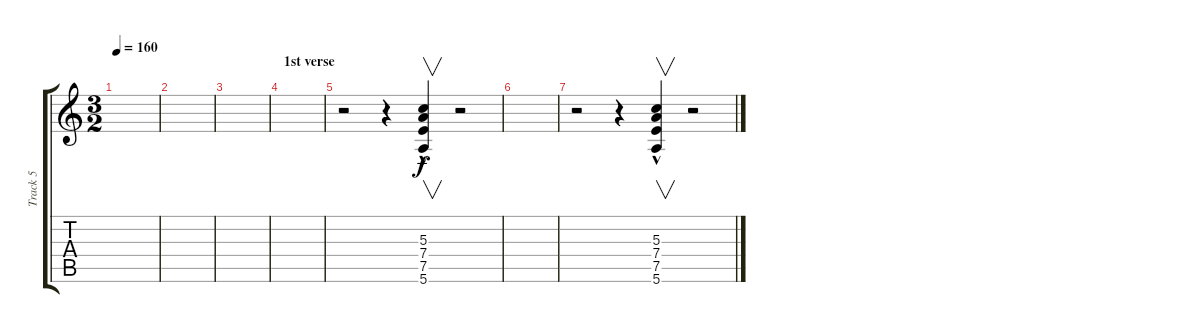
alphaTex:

\track ("Track 5" "Track 5") {instrument electricguitarmuted}
\staff {score tabs}
\tuning (E4 B3 G3 D3 A2 E2) {hide}
\ts (3 2)
\tempo 160
\clef g2
\ks c
|
|
|
\section ("" "1st verse")
|
r.2 r.4 (5.3{hac} 7.4{hac} 7.5{hac} 5.6{hac}).4{v} r.2 |
|
r.2 r.4 (5.3{hac} 7.4{hac} 7.5{hac} 5.6{hac}).4{v} r.2
